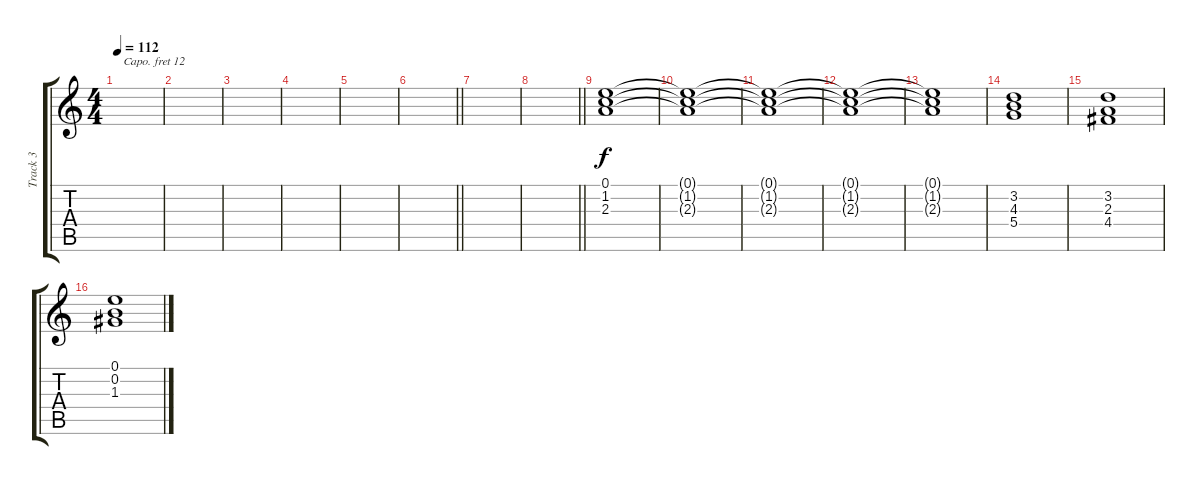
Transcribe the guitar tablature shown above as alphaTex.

\track ("Track 3" "Track 3") {instrument drawbarorgan}
\staff {score tabs}
\capo 12
\tuning (E4 B3 G3 D3 A2 E2) {hide}
\ts (4 4)
\tempo 112
\clef g2
\ks c
|
|
|
|
|
\barLineRight lightlight
|
|
\barLineRight lightlight
|
(0.1 1.2 2.3).1 |
(0.1{t} 1.2{t} 2.3{t}).1 |
(0.1{t} 1.2{t} 2.3{t}).1 |
(0.1{t} 1.2{t} 2.3{t}).1 |
(0.1{t} 1.2{t} 2.3{t}).1 |
(3.2 4.3 5.4).1 |
(3.2 2.3 4.4).1 |
(0.1 0.2 1.3).1
